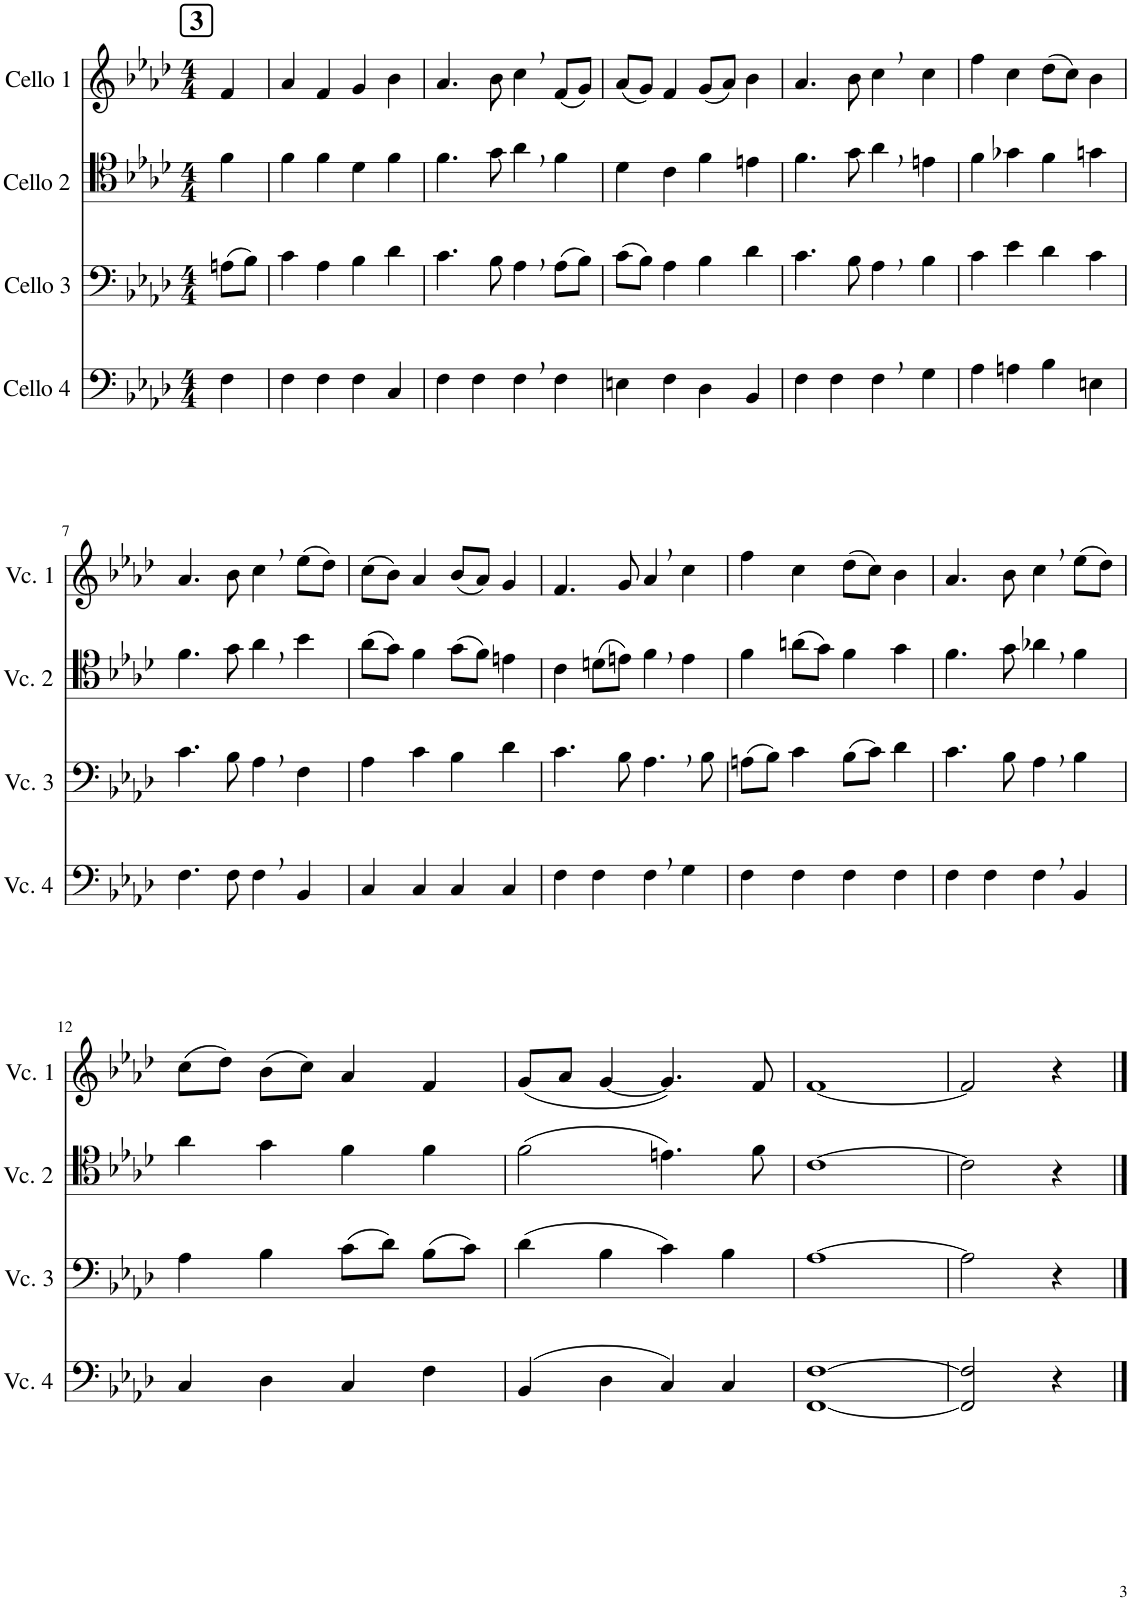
**kern	**kern	**kern	**kern
*part4	*part3	*part2	*part1
*staff4	*staff3	*staff2	*staff1
*I"Cello 4	*I"Cello 3	*I"Cello 2	*I"Cello 1
!!LO:PB:g=z
*clefF4	*clefF4	*clefC4	*clefG2
*k[b-e-a-d-]	*k[b-e-a-d-]	*k[b-e-a-d-]	*k[b-e-a-d-]
*M4/4	*M4/4	*M4/4	*M4/4
!!LO:REH:place=s1:a:B:cj:fs=14:t=3
=1	=1	=1	=1
4F\	(8An\L	4f\	4f/
.	8B-\J)	.	.
=2	=2	=2	=2
4F\	4c\	4f\	4a-/
4F\	4A-\	4f\	4f/
4F\	4B-\	4d-\	4g/
4C/	4d-\	4f\	4b-\
=3	=3	=3	=3
4F\	4.c\	4.f\	4.a-/
4F\	.	.	.
.	8B-\	8g\	8b-\
4F,\	4A-,\	4a-,\	4cc,\
4F\	(8A-\L	4f\	(8f/L
.	8B-\J)	.	8g/J)
=4	=4	=4	=4
4En\	(8c\L	4d-\	(8a-/L
.	8B-\J)	.	8g/J)
4F\	4A-\	4c\	4f/
4D-\	4B-\	4f\	(8g/L
.	.	.	8a-/J)
4BB-/	4d-\	4en\	4b-\
=5	=5	=5	=5
4F\	4.c\	4.f\	4.a-/
4F\	.	.	.
.	8B-\	8g\	8b-\
4F,\	4A-,\	4a-,\	4cc,\
4G\	4B-\	4en\	4cc\
=6	=6	=6	=6
4A-\	4c\	4f\	4ff\
4An\	4e-\	4g-X\	4cc\
4B-\	4d-\	4f\	(8dd-\L
.	.	.	8cc\J)
4En\	4c\	4gn\	4b-\
!!LO:LB:g=z
=7	=7	=7	=7
4.F\	4.c\	4.f\	4.a-/
8F\	8B-\	8g\	8b-\
4F,\	4A-,\	4a-,\	4cc,\
4BB-/	4F\	4b-\	(8ee-\L
.	.	.	8dd-\J)
=8	=8	=8	=8
4C/	4A-\	(8a-\L	(8cc\L
.	.	8g\J)	8b-\J)
4C/	4c\	4f\	4a-/
4C/	4B-\	(8g\L	(8b-/L
.	.	8f\J)	8a-/J)
4C/	4d-\	4en\	4g/
=9	=9	=9	=9
4F\	4.c\	4c\	4.f/
4F\	.	(8dn\L	.
.	8B-\	8en\J)	8g/
4F,\	4.A-,\	4f,\	4a-,/
4G\	.	4e\	4cc\
.	8B-\	.	.
=10	=10	=10	=10
4F\	(8An\L	4f\	4ff\
.	8B-\J)	.	.
4F\	4c\	(8an\L	4cc\
.	.	8g\J)	.
4F\	(8B-\L	4f\	(8dd-\L
.	8c\J)	.	8cc\J)
4F\	4d-\	4g\	4b-\
=11	=11	=11	=11
4F\	4.c\	4.f\	4.a-/
4F\	.	.	.
.	8B-\	8g\	8b-\
4F,\	4A-,\	4a-X,\	4cc,\
4BB-/	4B-\	4f\	(8ee-\L
.	.	.	8dd-\J)
!!LO:LB:g=z
=12	=12	=12	=12
4C/	4A-\	4a-\	(8cc\L
.	.	.	8dd-\J)
4D-\	4B-\	4g\	(8b-\L
.	.	.	8cc\J)
4C/	(8c\L	4f\	4a-/
.	8d-\J)	.	.
4F\	(8B-\L	4f\	4f/
.	8c\J)	.	.
=13	=13	=13	=13
(4BB-/	(4d-\	(2f\	(8g/L
.	.	.	8a-/J
4D-\	4B-\	.	[4g/
4C/)	4c\)	4.en\)	4.g/])
4C/	4B-\	.	.
.	.	8f\	8f/
=14	=14	=14	=14
[1FF [1F	[1A-	[1c	[1f
=15	=15	=15	=15
2FF/] 2F/]	2A-\]	2c\]	2f/]
4r	4r	4r	4r
==	==	==	==
*-	*-	*-	*-
